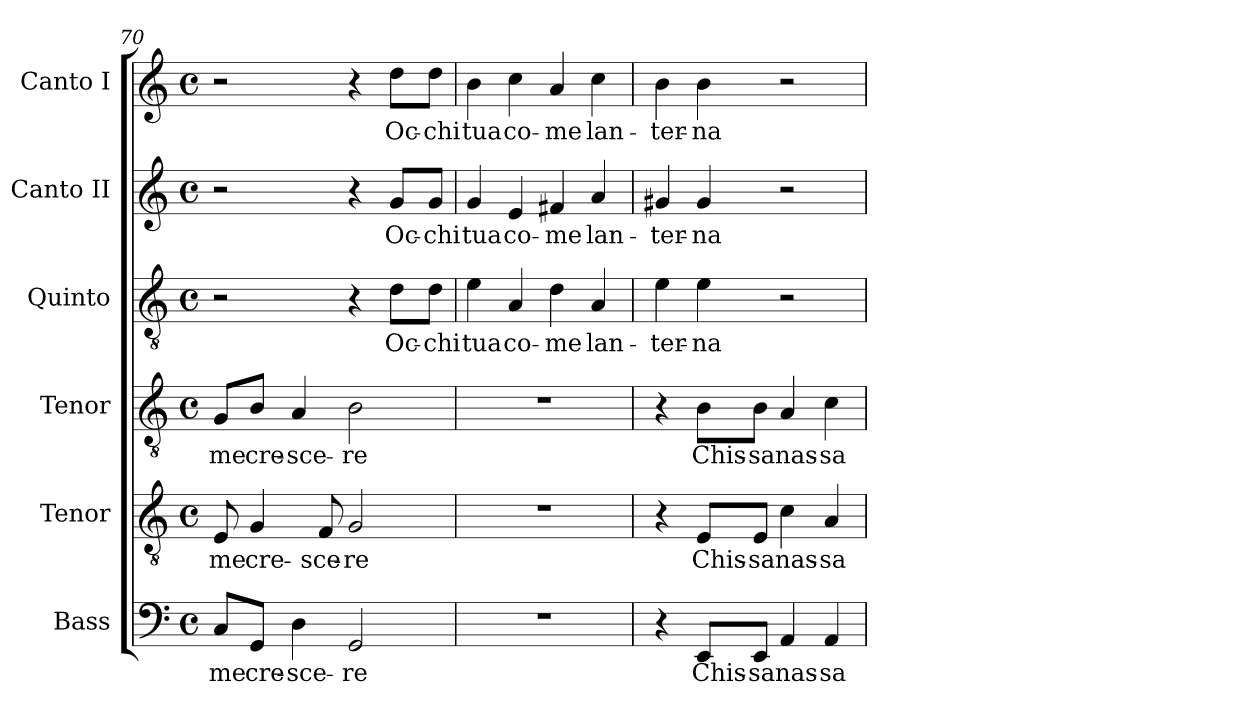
**kern	**text	**kern	**text	**kern	**text	**kern	**text	**kern	**text	**kern	**text
*part6	*part6	*part5	*part5	*part4	*part4	*part3	*part3	*part2	*part2	*part1	*part1
*staff6	*staff6	*staff5	*staff5	*staff4	*staff4	*staff3	*staff3	*staff2	*staff2	*staff1	*staff1
*I"Bass	*	*I"Tenor	*	*I"Tenor	*	*I"Quinto	*	*I"Canto II	*	*I"Canto I	*
*I'B.	*	*I'T.	*	*I'T.	*	*I'T.	*	*	*	*	*
*clefF4	*	*clefGv2	*	*clefGv2	*	*clefGv2	*	*clefG2	*	*clefG2	*
*	*	*ITrd7c12	*	*ITrd7c12	*	*ITrd7c12	*	*	*	*	*
*k[]	*	*k[]	*	*k[]	*	*k[]	*	*k[]	*	*k[]	*
*C:	*	*C:	*	*C:	*	*C:	*	*C:	*	*C:	*
*M4/4	*	*M4/4	*	*M4/4	*	*M4/4	*	*M4/4	*	*M4/4	*
*met(c)	*	*met(c)	*	*met(c)	*	*met(c)	*	*met(c)	*	*met(c)	*
=70	=70	=70	=70	=70	=70	=70	=70	=70	=70	=70	=70
!	!LO:LY:b:color=#000000	!	!	!	!	!	!	!	!	!	!
!	!	!	!LO:LY:b:color=#000000	!	!	!	!	!	!	!	!
!	!	!	!	!	!LO:LY:b:color=#000000	!	!	!	!	!	!
8Ci/L	-me	8EEi/	-me	8GGi/L	-me	2r	.	2r	.	2r	.
!	!LO:LY:b:color=#000000	!	!	!	!	!	!	!	!	!	!
!	!	!	!LO:LY:b:color=#000000	!	!	!	!	!	!	!	!
!	!	!	!	!	!LO:LY:b:color=#000000	!	!	!	!	!	!
8GGi/J	cre-	4GGi/	cre-	8BBi/J	cre-	.	.	.	.	.	.
!	!LO:LY:b:color=#000000	!	!	!	!	!	!	!	!	!	!
!	!	!	!	!	!LO:LY:b:color=#000000	!	!	!	!	!	!
4Di\	-sce-	.	.	4AAi/	-sce-	.	.	.	.	.	.
!	!	!	!LO:LY:b:color=#000000	!	!	!	!	!	!	!	!
.	.	8FFi/	-sce-	.	.	.	.	.	.	.	.
!	!LO:LY:b:color=#000000	!	!	!	!	!	!	!	!	!	!
!	!	!	!LO:LY:b:color=#000000	!	!	!	!	!	!	!	!
!	!	!	!	!	!LO:LY:b:color=#000000	!	!	!	!	!	!
2GGi/	-re	2GGi/	-re	2BBi\	-re	4r	.	4r	.	4r	.
!	!	!	!	!	!	!	!LO:LY:b:color=#000000	!	!	!	!
!	!	!	!	!	!	!	!	!	!LO:LY:b:color=#000000	!	!
!	!	!	!	!	!	!	!	!	!	!	!LO:LY:b:color=#000000
.	.	.	.	.	.	8Di\L	Oc-	8gi/L	Oc-	8ddi\L	Oc-
!	!	!	!	!	!	!	!LO:LY:b:color=#000000	!	!	!	!
!	!	!	!	!	!	!	!	!	!LO:LY:b:color=#000000	!	!
!	!	!	!	!	!	!	!	!	!	!	!LO:LY:b:color=#000000
.	.	.	.	.	.	8Di\J	-chi	8gi/J	-chi	8ddi\J	-chi
!!LO:LB:g=z
=71	=71	=71	=71	=71	=71	=71	=71	=71	=71	=71	=71
!	!	!	!	!	!	!	!LO:LY:b:color=#000000	!	!	!	!
!	!	!	!	!	!	!	!	!	!LO:LY:b:color=#000000	!	!
!	!	!	!	!	!	!	!	!	!	!	!LO:LY:b:color=#000000
1r	.	1r	.	1r	.	4Ei\	tua	4gi/	tua	4bi\	tua
!	!	!	!	!	!	!	!LO:LY:b:color=#000000	!	!	!	!
!	!	!	!	!	!	!	!	!	!LO:LY:b:color=#000000	!	!
!	!	!	!	!	!	!	!	!	!	!	!LO:LY:b:color=#000000
.	.	.	.	.	.	4AAi/	co-	4ei/	co-	4cci\	co-
!	!	!	!	!	!	!	!LO:LY:b:color=#000000	!	!	!	!
!	!	!	!	!	!	!	!	!	!LO:LY:b:color=#000000	!	!
!	!	!	!	!	!	!	!	!	!	!	!LO:LY:b:color=#000000
.	.	.	.	.	.	4Di\	-me	4f#Xi/	-me	4ai/	-me
!	!	!	!	!	!	!	!LO:LY:b:color=#000000	!	!	!	!
!	!	!	!	!	!	!	!	!	!LO:LY:b:color=#000000	!	!
!	!	!	!	!	!	!	!	!	!	!	!LO:LY:b:color=#000000
.	.	.	.	.	.	4AAi/	lan-	4ai/	lan-	4cci\	lan-
=72	=72	=72	=72	=72	=72	=72	=72	=72	=72	=72	=72
!	!	!	!	!	!	!	!LO:LY:b:color=#000000	!	!	!	!
!	!	!	!	!	!	!	!	!	!LO:LY:b:color=#000000	!	!
!	!	!	!	!	!	!	!	!	!	!	!LO:LY:b:color=#000000
4r	.	4r	.	4r	.	4Ei\	-ter-	4g#Xi/	-ter-	4bi\	-ter-
!	!LO:LY:b:color=#000000	!	!	!	!	!	!	!	!	!	!
!	!	!	!LO:LY:b:color=#000000	!	!	!	!	!	!	!	!
!	!	!	!	!	!LO:LY:b:color=#000000	!	!	!	!	!	!
!	!	!	!	!	!	!	!LO:LY:b:color=#000000	!	!	!	!
!	!	!	!	!	!	!	!	!	!LO:LY:b:color=#000000	!	!
!	!	!	!	!	!	!	!	!	!	!	!LO:LY:b:color=#000000
8EEi/L	Chis-	8EEi/L	Chis-	8BBi\L	Chis-	4Ei\	-na	4g#i/	-na	4bi\	-na
!	!LO:LY:b:color=#000000	!	!	!	!	!	!	!	!	!	!
!	!	!	!LO:LY:b:color=#000000	!	!	!	!	!	!	!	!
!	!	!	!	!	!LO:LY:b:color=#000000	!	!	!	!	!	!
8EEi/J	-sa	8EEi/J	-sa	8BBi\J	-sa	.	.	.	.	.	.
!	!LO:LY:b:color=#000000	!	!	!	!	!	!	!	!	!	!
!	!	!	!LO:LY:b:color=#000000	!	!	!	!	!	!	!	!
!	!	!	!	!	!LO:LY:b:color=#000000	!	!	!	!	!	!
4AAi/	nas-	4Ci\	nas-	4AAi/	nas-	2r	.	2r	.	2r	.
!	!LO:LY:b:color=#000000	!	!	!	!	!	!	!	!	!	!
!	!	!	!LO:LY:b:color=#000000	!	!	!	!	!	!	!	!
!	!	!	!	!	!LO:LY:b:color=#000000	!	!	!	!	!	!
4AAi/	-sa	4AAi/	-sa	4Ci\	-sa	.	.	.	.	.	.
=	=	=	=	=	=	=	=	=	=	=	=
*-	*-	*-	*-	*-	*-	*-	*-	*-	*-	*-	*-
